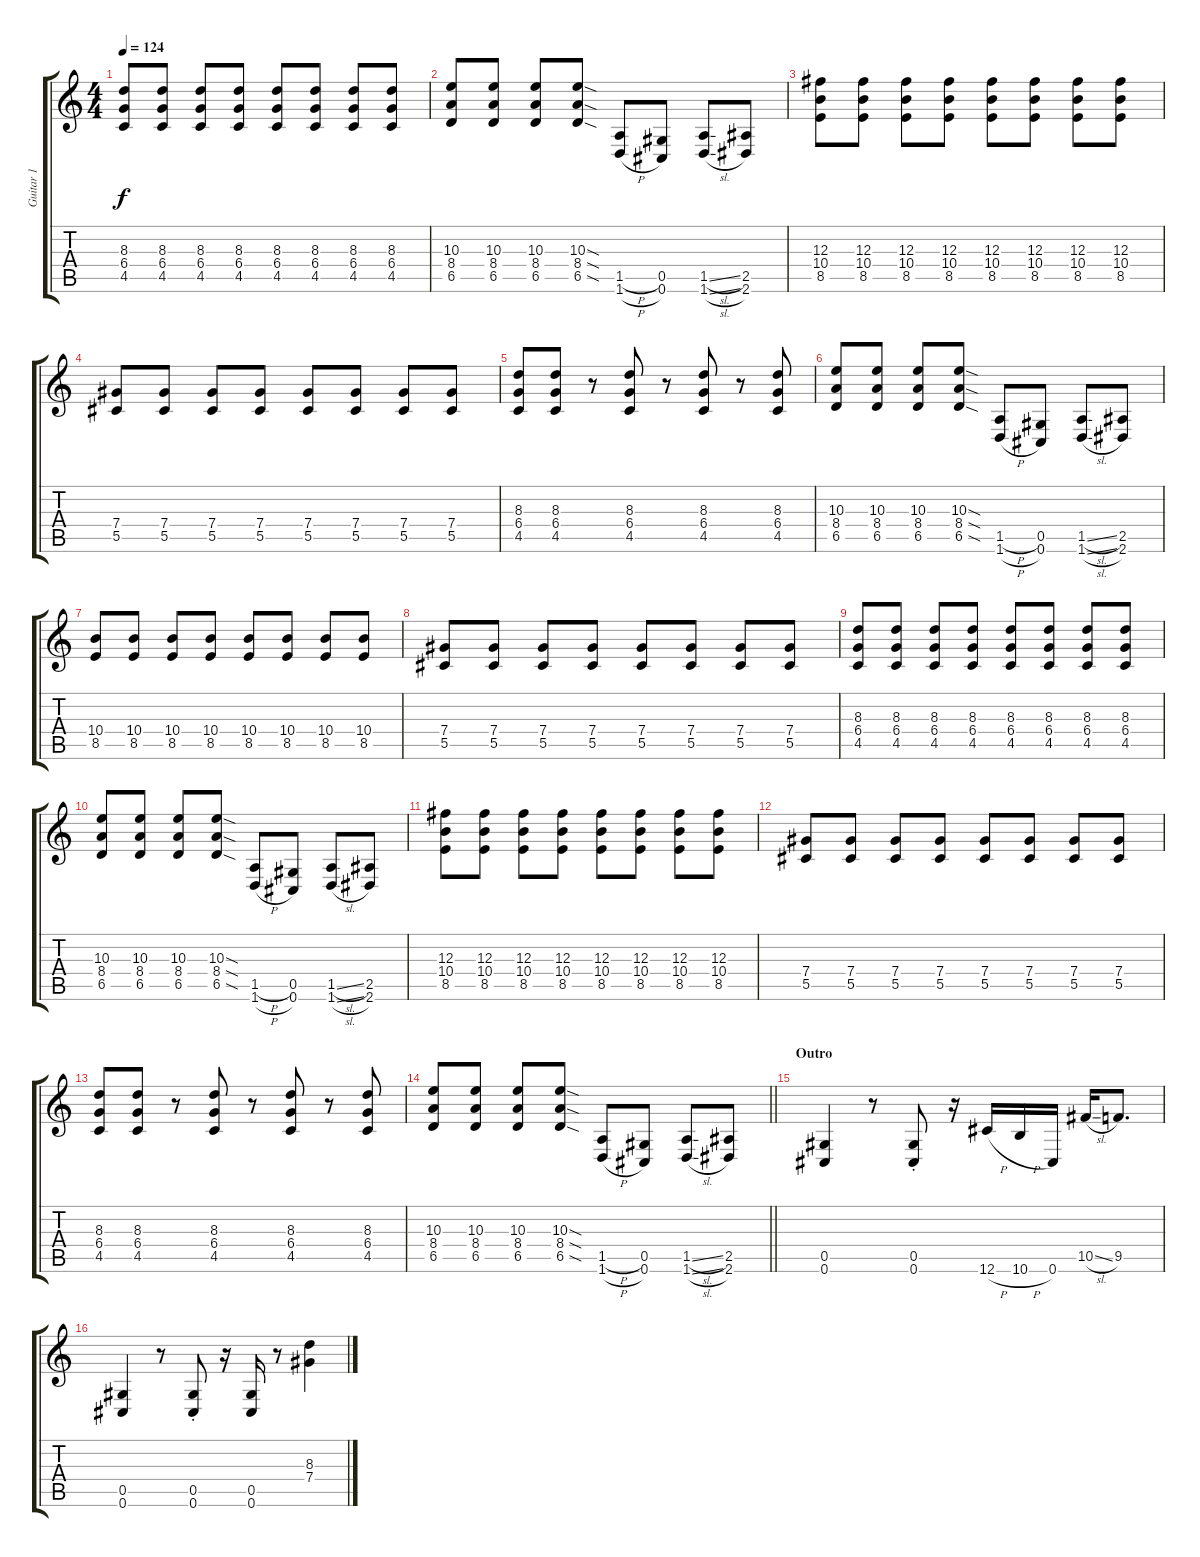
\track ("Guitar 1" "Guitar 1") {instrument distortionguitar}
\staff {score tabs}
\tuning (Eb4 Bb3 Gb3 Db3 Ab2 Db2) {hide}
\ts (4 4)
\tempo 124
\clef g2
\ks c
(8.3 6.4 4.5).8{dy f} (8.3 6.4 4.5).8 (8.3 6.4 4.5).8 (8.3 6.4 4.5).8 (8.3 6.4 4.5).8 (8.3 6.4 4.5).8 (8.3 6.4 4.5).8 (8.3 6.4 4.5).8 |
(10.3 8.4 6.5).8 (10.3 8.4 6.5).8 (10.3 8.4 6.5).8 (10.3{sod} 8.4{sod} 6.5{sod}).8 (1.5{h} 1.6{h}).8 (0.5 0.6).8 (1.5{sl} 1.6{sl}).8 (2.5 2.6).8 |
(12.3 10.4 8.5).8 (12.3 10.4 8.5).8 (12.3 10.4 8.5).8 (12.3 10.4 8.5).8 (12.3 10.4 8.5).8 (12.3 10.4 8.5).8 (12.3 10.4 8.5).8 (12.3 10.4 8.5).8 |
(7.4 5.5).8 (7.4 5.5).8 (7.4 5.5).8 (7.4 5.5).8 (7.4 5.5).8 (7.4 5.5).8 (7.4 5.5).8 (7.4 5.5).8 |
(8.3 6.4 4.5).8 (8.3 6.4 4.5).8 r.8 (8.3 6.4 4.5).8 r.8 (8.3 6.4 4.5).8 r.8 (8.3 6.4 4.5).8 |
(10.3 8.4 6.5).8 (10.3 8.4 6.5).8 (10.3 8.4 6.5).8 (10.3{sod} 8.4{sod} 6.5{sod}).8 (1.5{h} 1.6{h}).8 (0.5 0.6).8 (1.5{sl} 1.6{sl}).8 (2.5 2.6).8 |
(10.4 8.5).8 (10.4 8.5).8 (10.4 8.5).8 (10.4 8.5).8 (10.4 8.5).8 (10.4 8.5).8 (10.4 8.5).8 (10.4 8.5).8 |
(7.4 5.5).8 (7.4 5.5).8 (7.4 5.5).8 (7.4 5.5).8 (7.4 5.5).8 (7.4 5.5).8 (7.4 5.5).8 (7.4 5.5).8 |
(8.3 6.4 4.5).8 (8.3 6.4 4.5).8 (8.3 6.4 4.5).8 (8.3 6.4 4.5).8 (8.3 6.4 4.5).8 (8.3 6.4 4.5).8 (8.3 6.4 4.5).8 (8.3 6.4 4.5).8 |
(10.3 8.4 6.5).8 (10.3 8.4 6.5).8 (10.3 8.4 6.5).8 (10.3{sod} 8.4{sod} 6.5{sod}).8 (1.5{h} 1.6{h}).8 (0.5 0.6).8 (1.5{sl} 1.6{sl}).8 (2.5 2.6).8 |
(12.3 10.4 8.5).8 (12.3 10.4 8.5).8 (12.3 10.4 8.5).8 (12.3 10.4 8.5).8 (12.3 10.4 8.5).8 (12.3 10.4 8.5).8 (12.3 10.4 8.5).8 (12.3 10.4 8.5).8 |
(7.4 5.5).8 (7.4 5.5).8 (7.4 5.5).8 (7.4 5.5).8 (7.4 5.5).8 (7.4 5.5).8 (7.4 5.5).8 (7.4 5.5).8 |
(8.3 6.4 4.5).8 (8.3 6.4 4.5).8 r.8 (8.3 6.4 4.5).8 r.8 (8.3 6.4 4.5).8 r.8 (8.3 6.4 4.5).8 |
\barLineRight lightlight
(10.3 8.4 6.5).8 (10.3 8.4 6.5).8 (10.3 8.4 6.5).8 (10.3{sod} 8.4{sod} 6.5{sod}).8 (1.5{h} 1.6{h}).8 (0.5 0.6).8 (1.5{sl} 1.6{sl}).8 (2.5 2.6).8 |
\section ("" "Outro")
(0.5 0.6).4 r.8 (0.5{st} 0.6{st}).8 r.16 12.6{h}.16 10.6{h}.16 0.6.16 10.5{sl}.16 9.5.8{d} |
(0.5 0.6).4 r.8 (0.5{st} 0.6{st}).8 r.16 (0.5 0.6).16 r.8 (8.3 7.4).4
